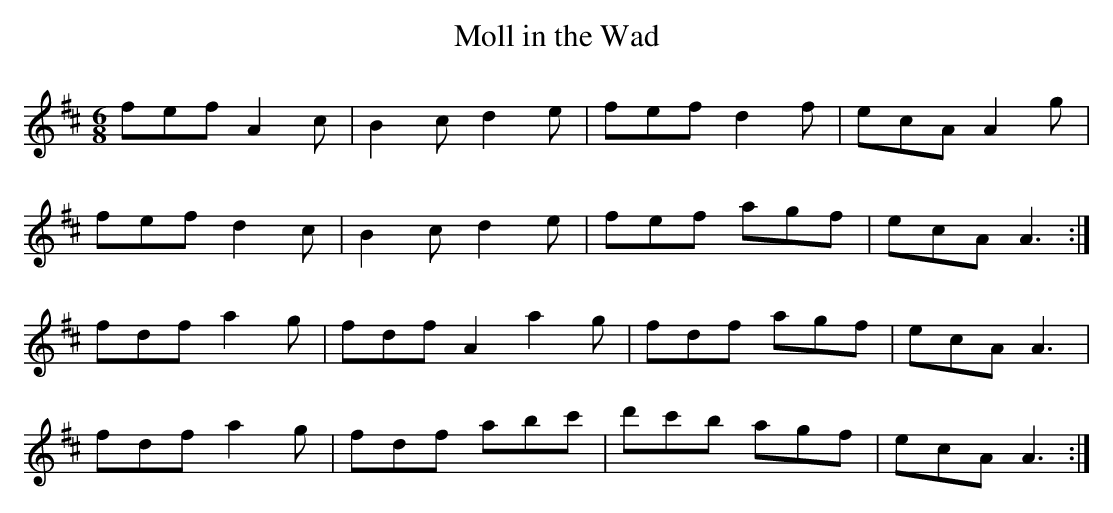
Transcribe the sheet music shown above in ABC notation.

X:1
T:Moll in the Wad
M:6/8
L:1/8
K:Dmaj
fef A2 c | B2 c d2 e | fef d2 f | ecA A2 g |
fef d2 c | B2 c d2 e | fef agf | ecA A3 :|
fdf a2 g | fdf A2 a2 g | fdf agf | ecA A3 |
fdf a2 g | fdf abc' | d'c'b agf | ecA A3 :|
